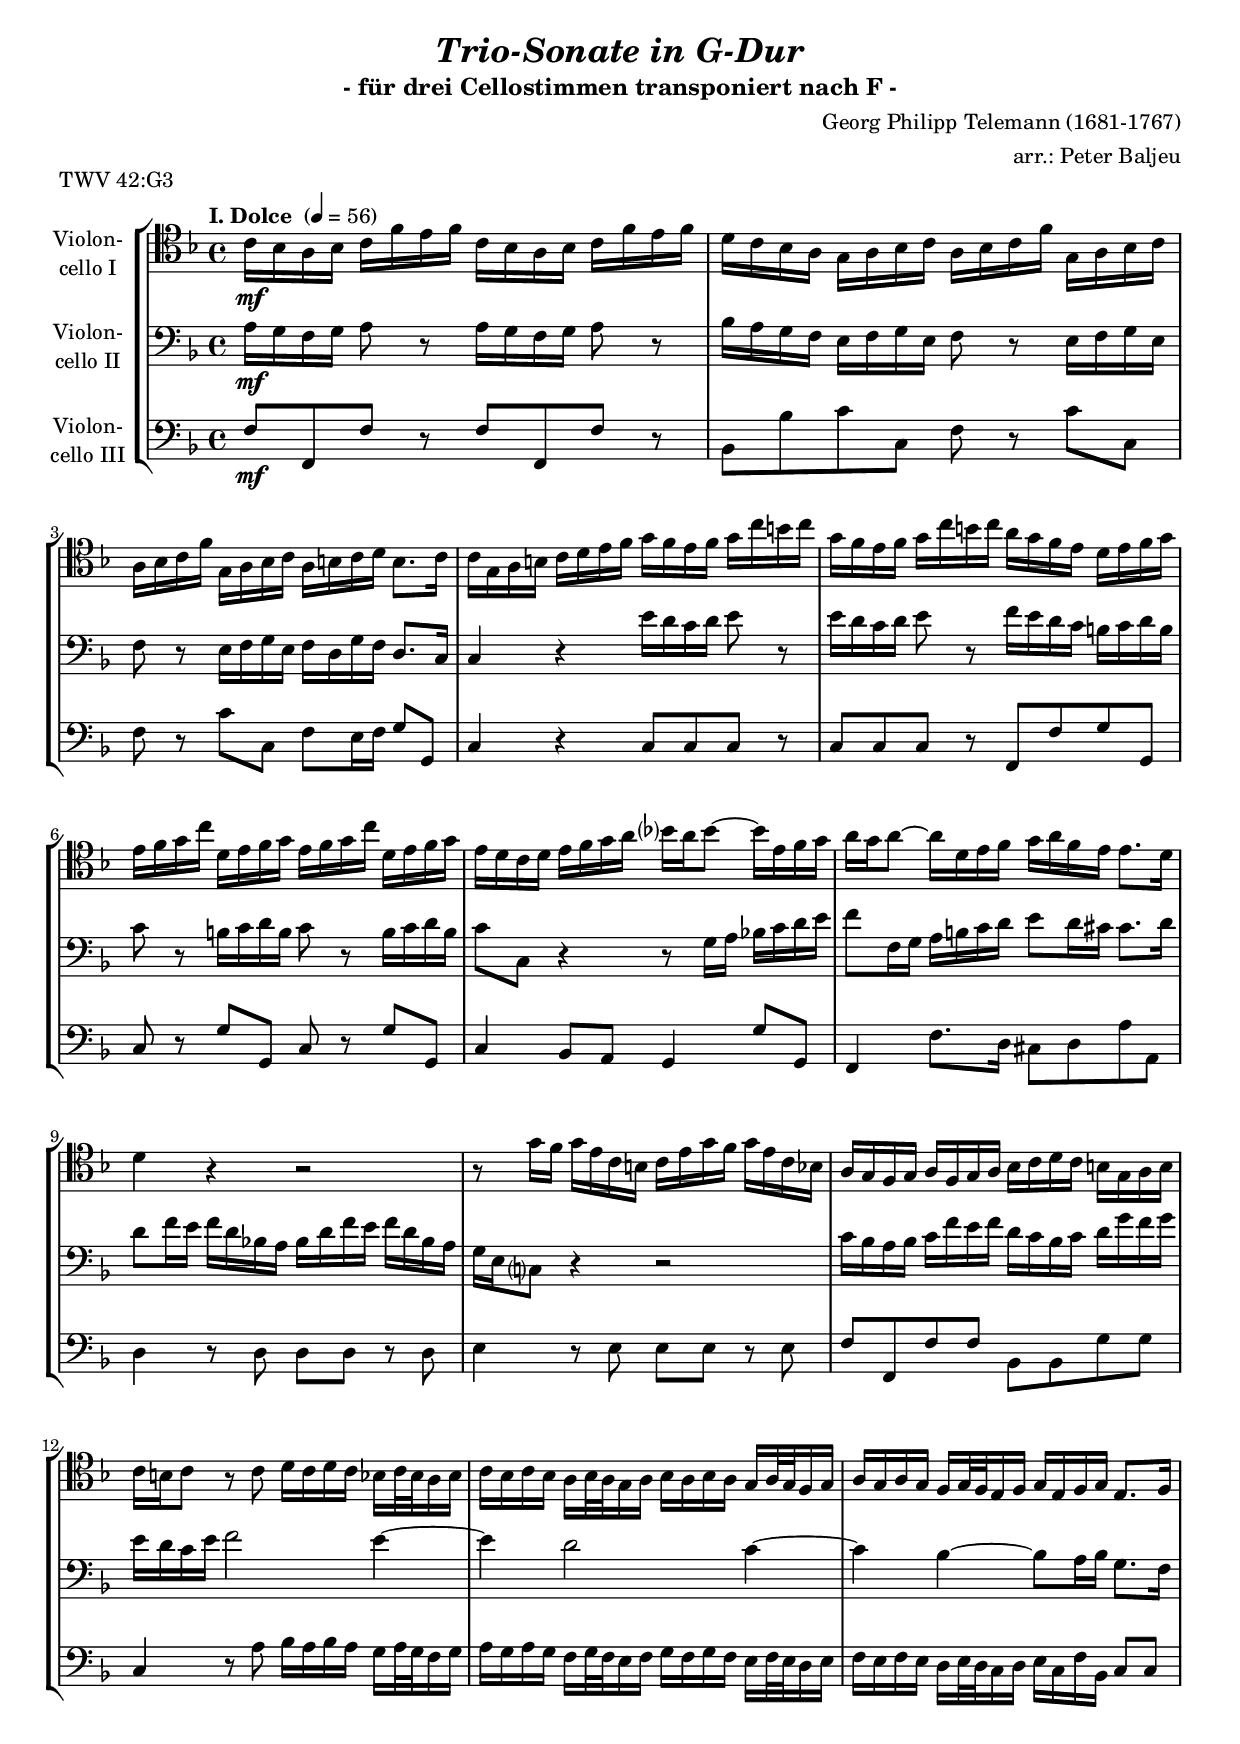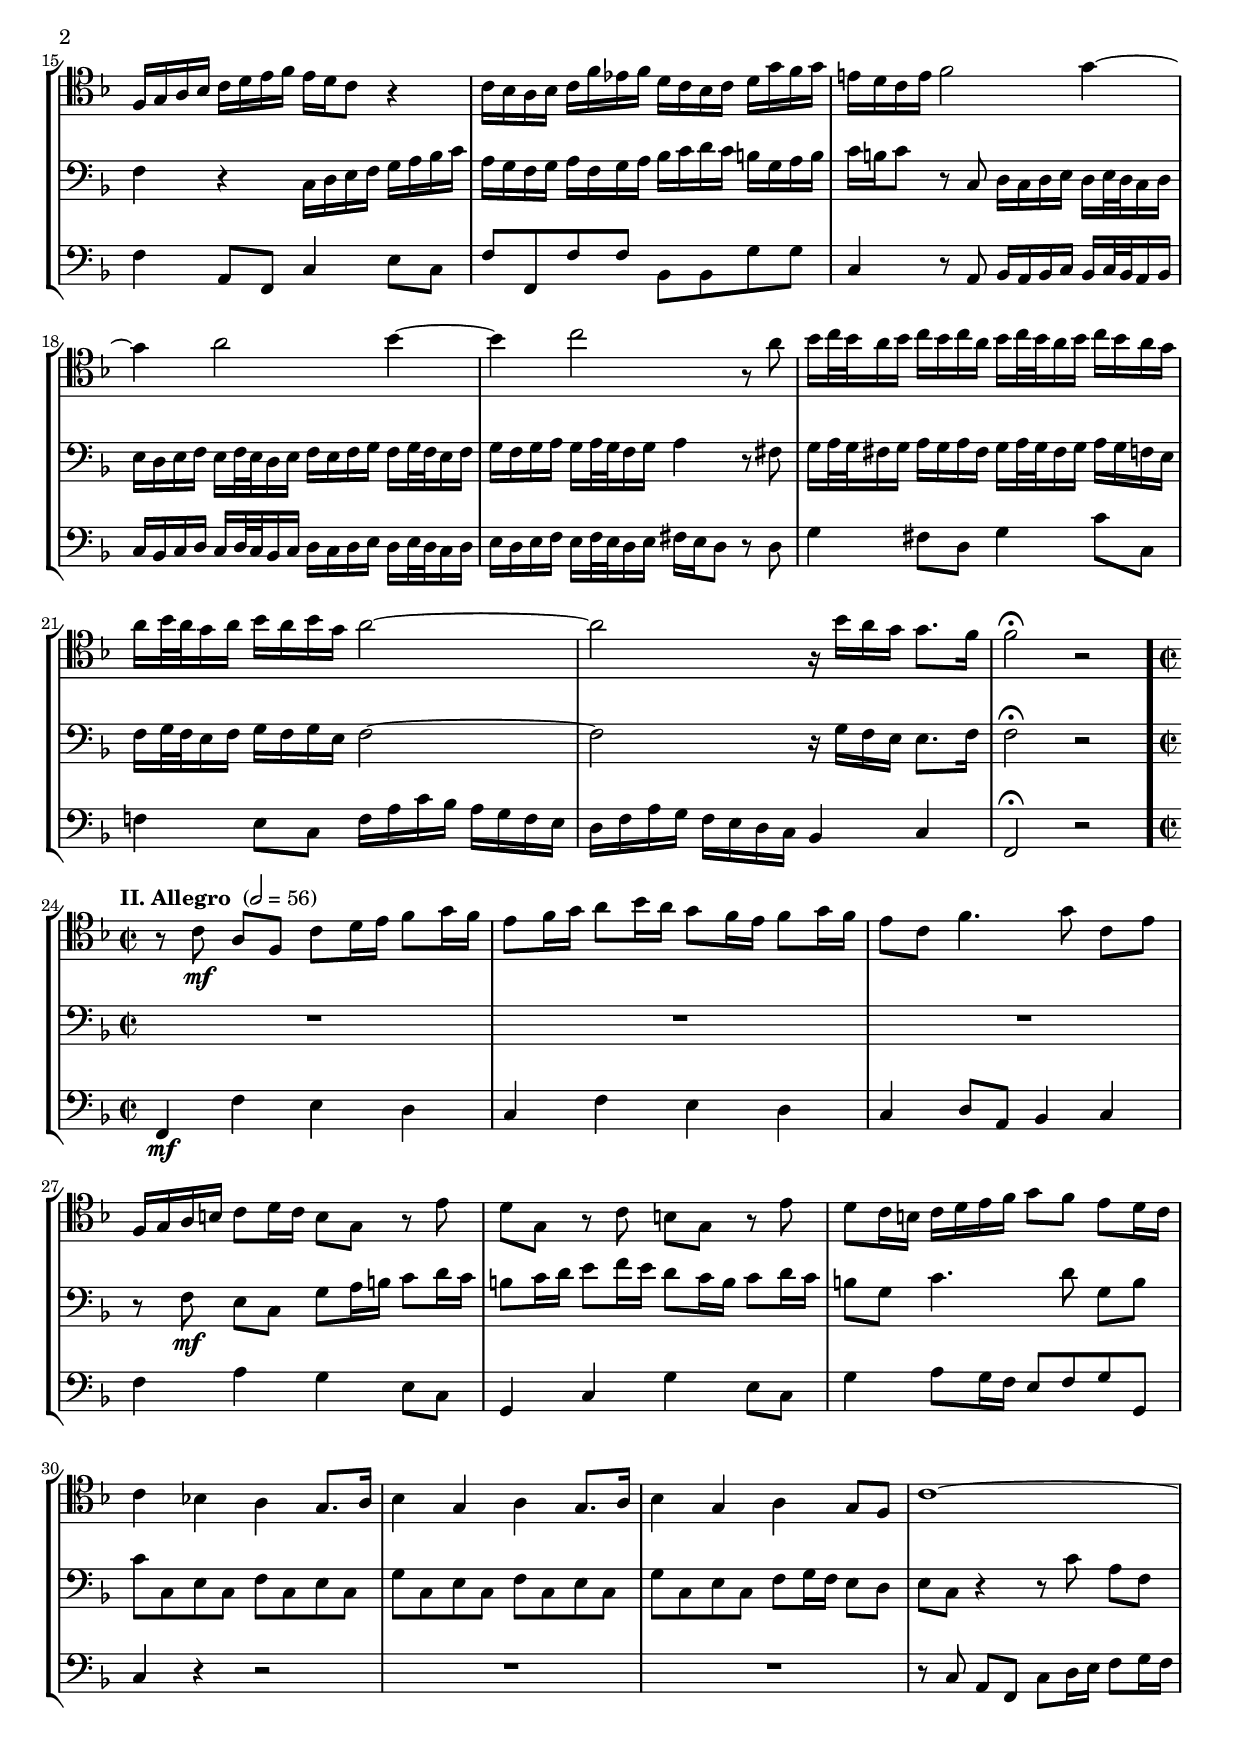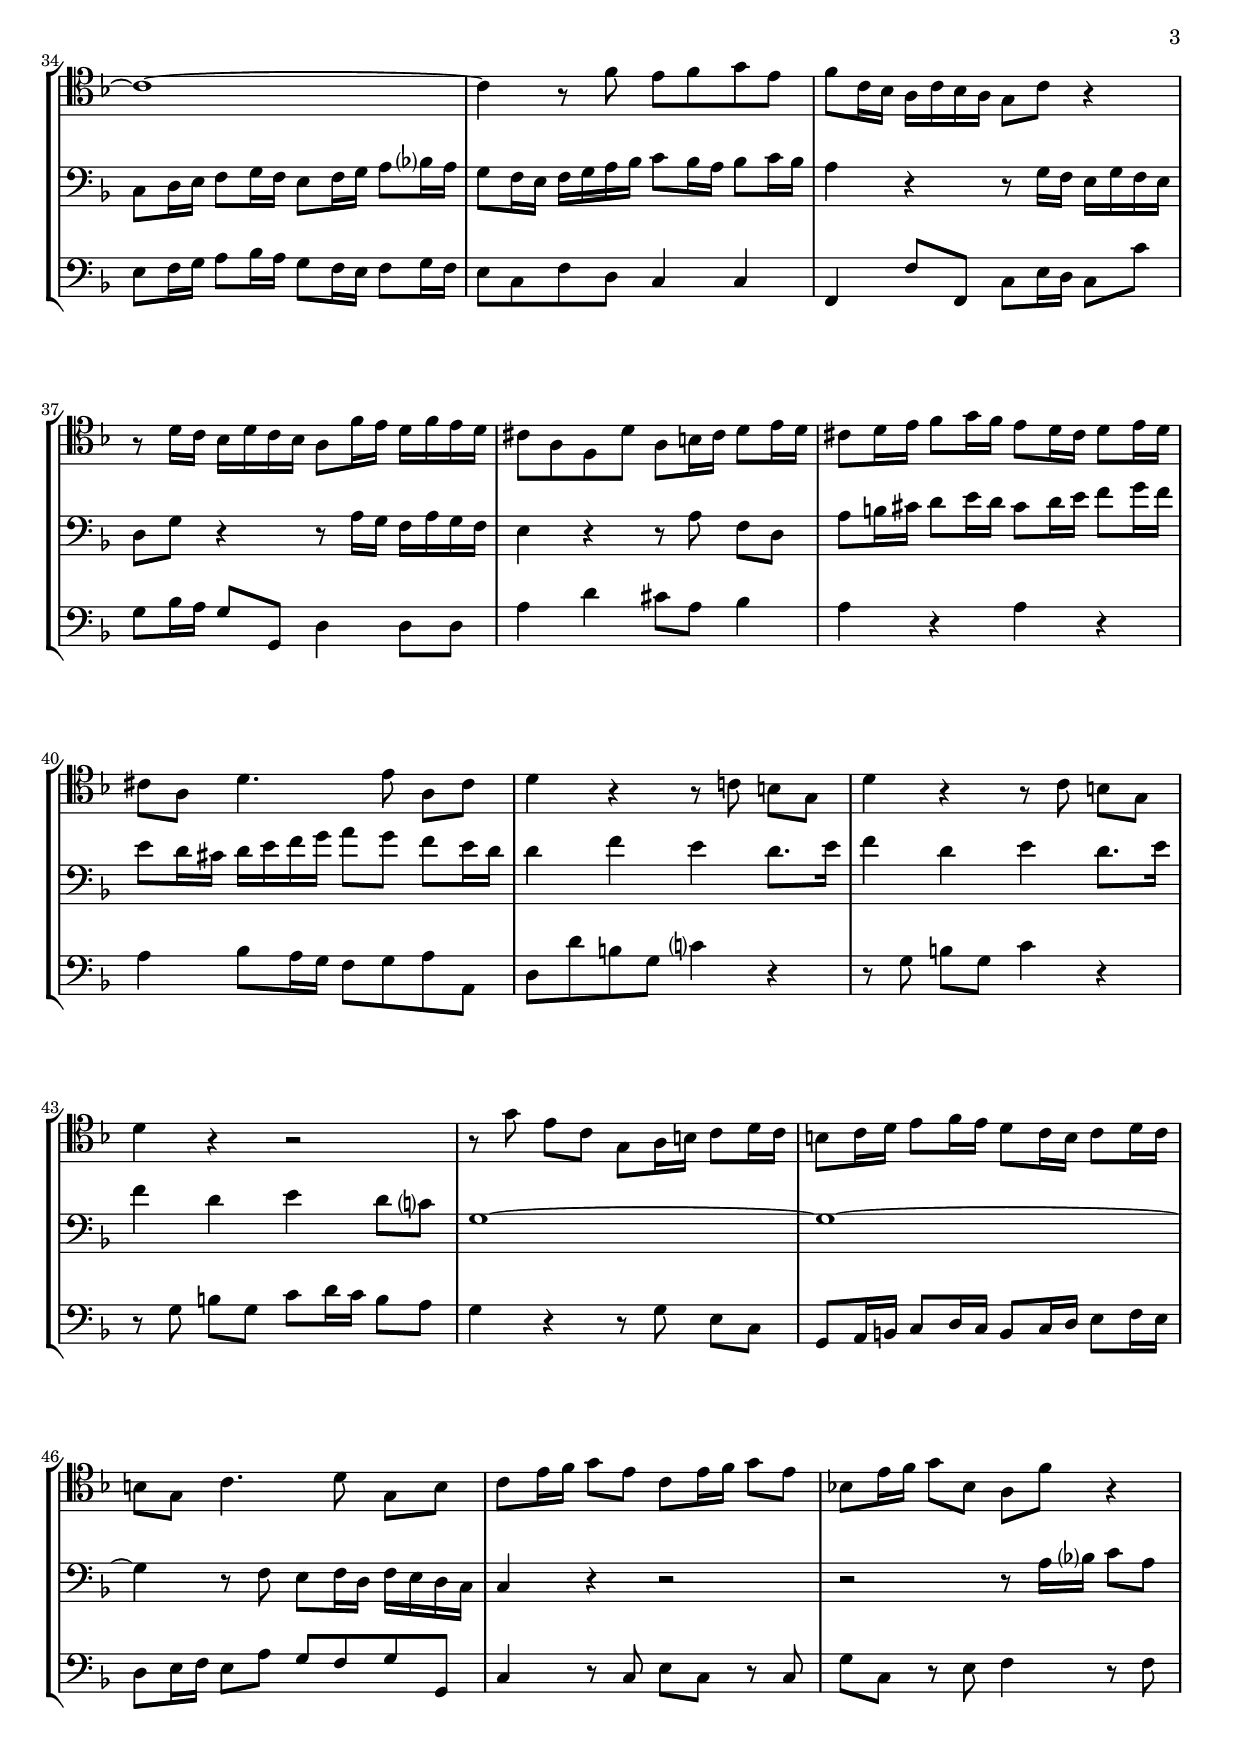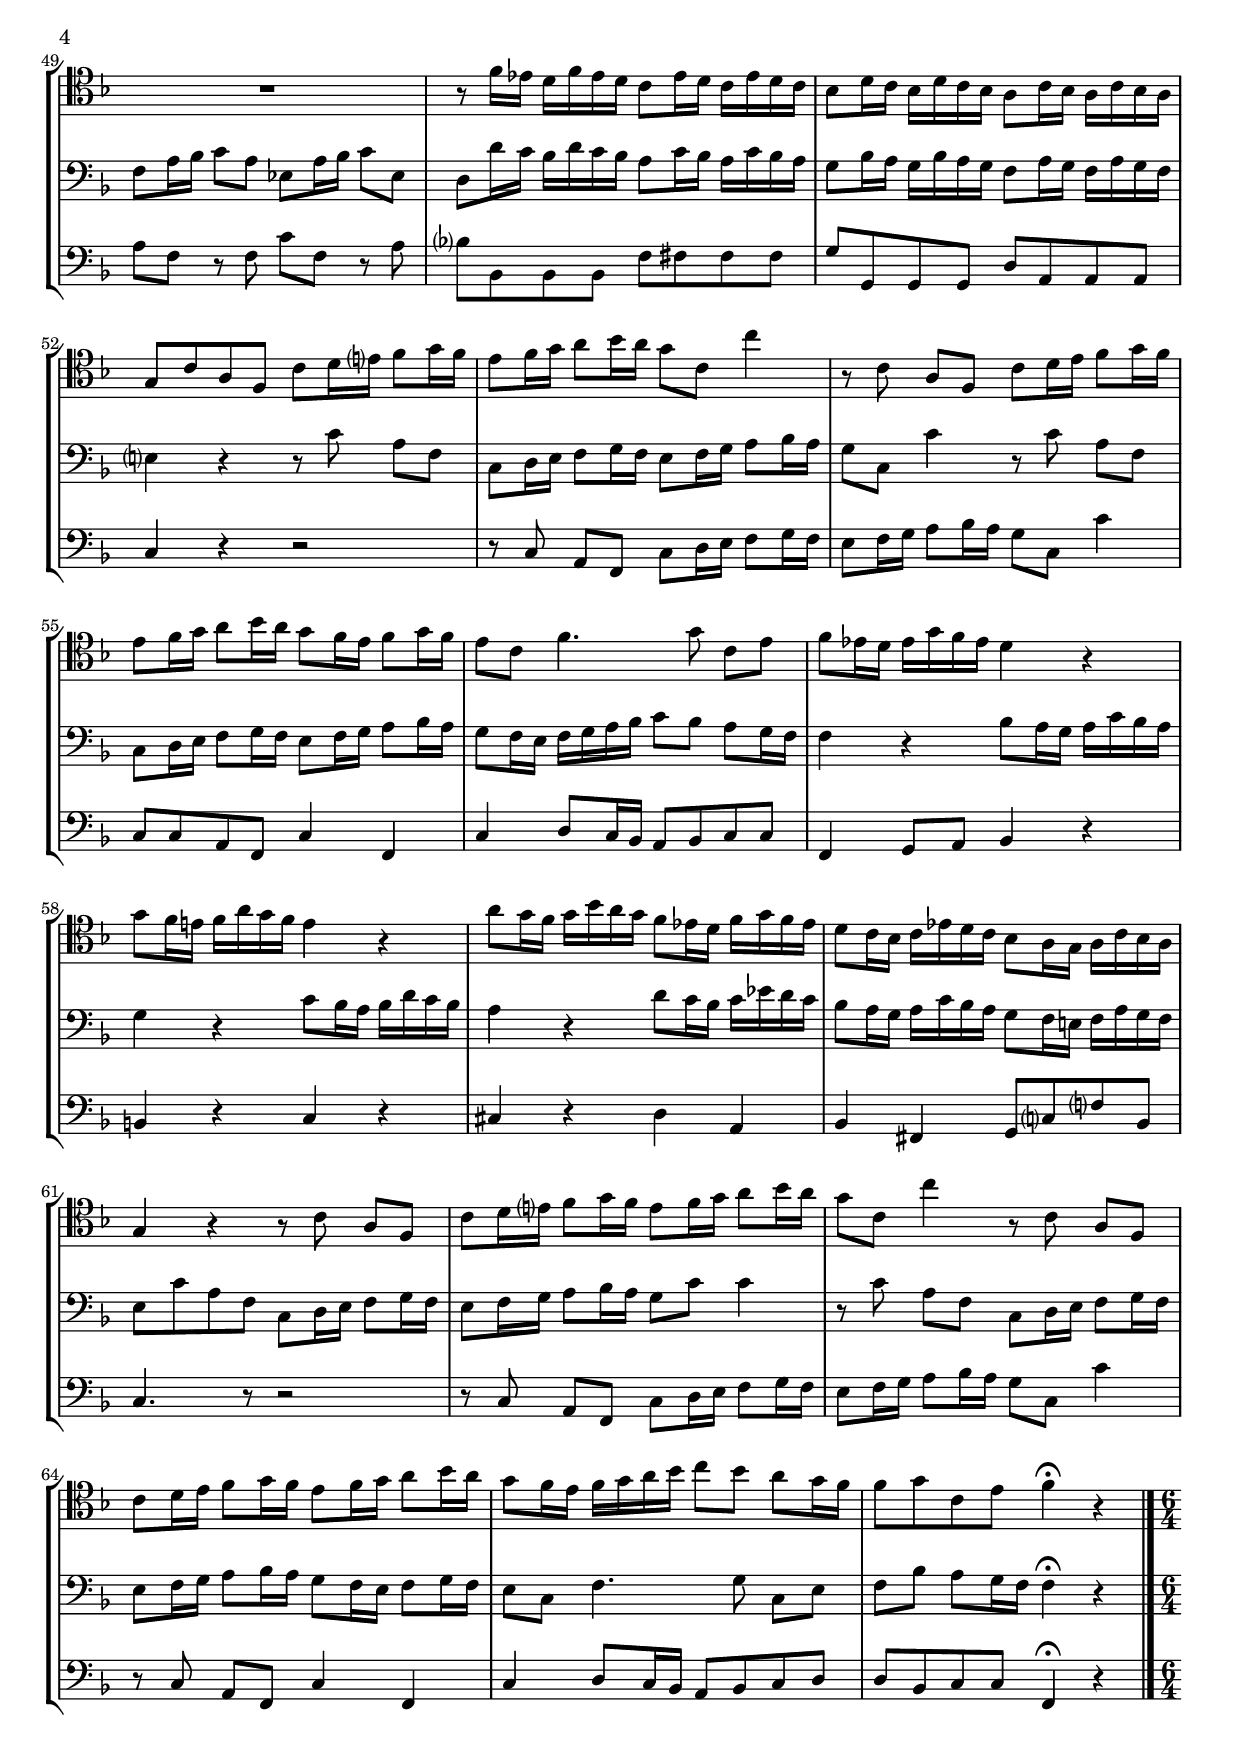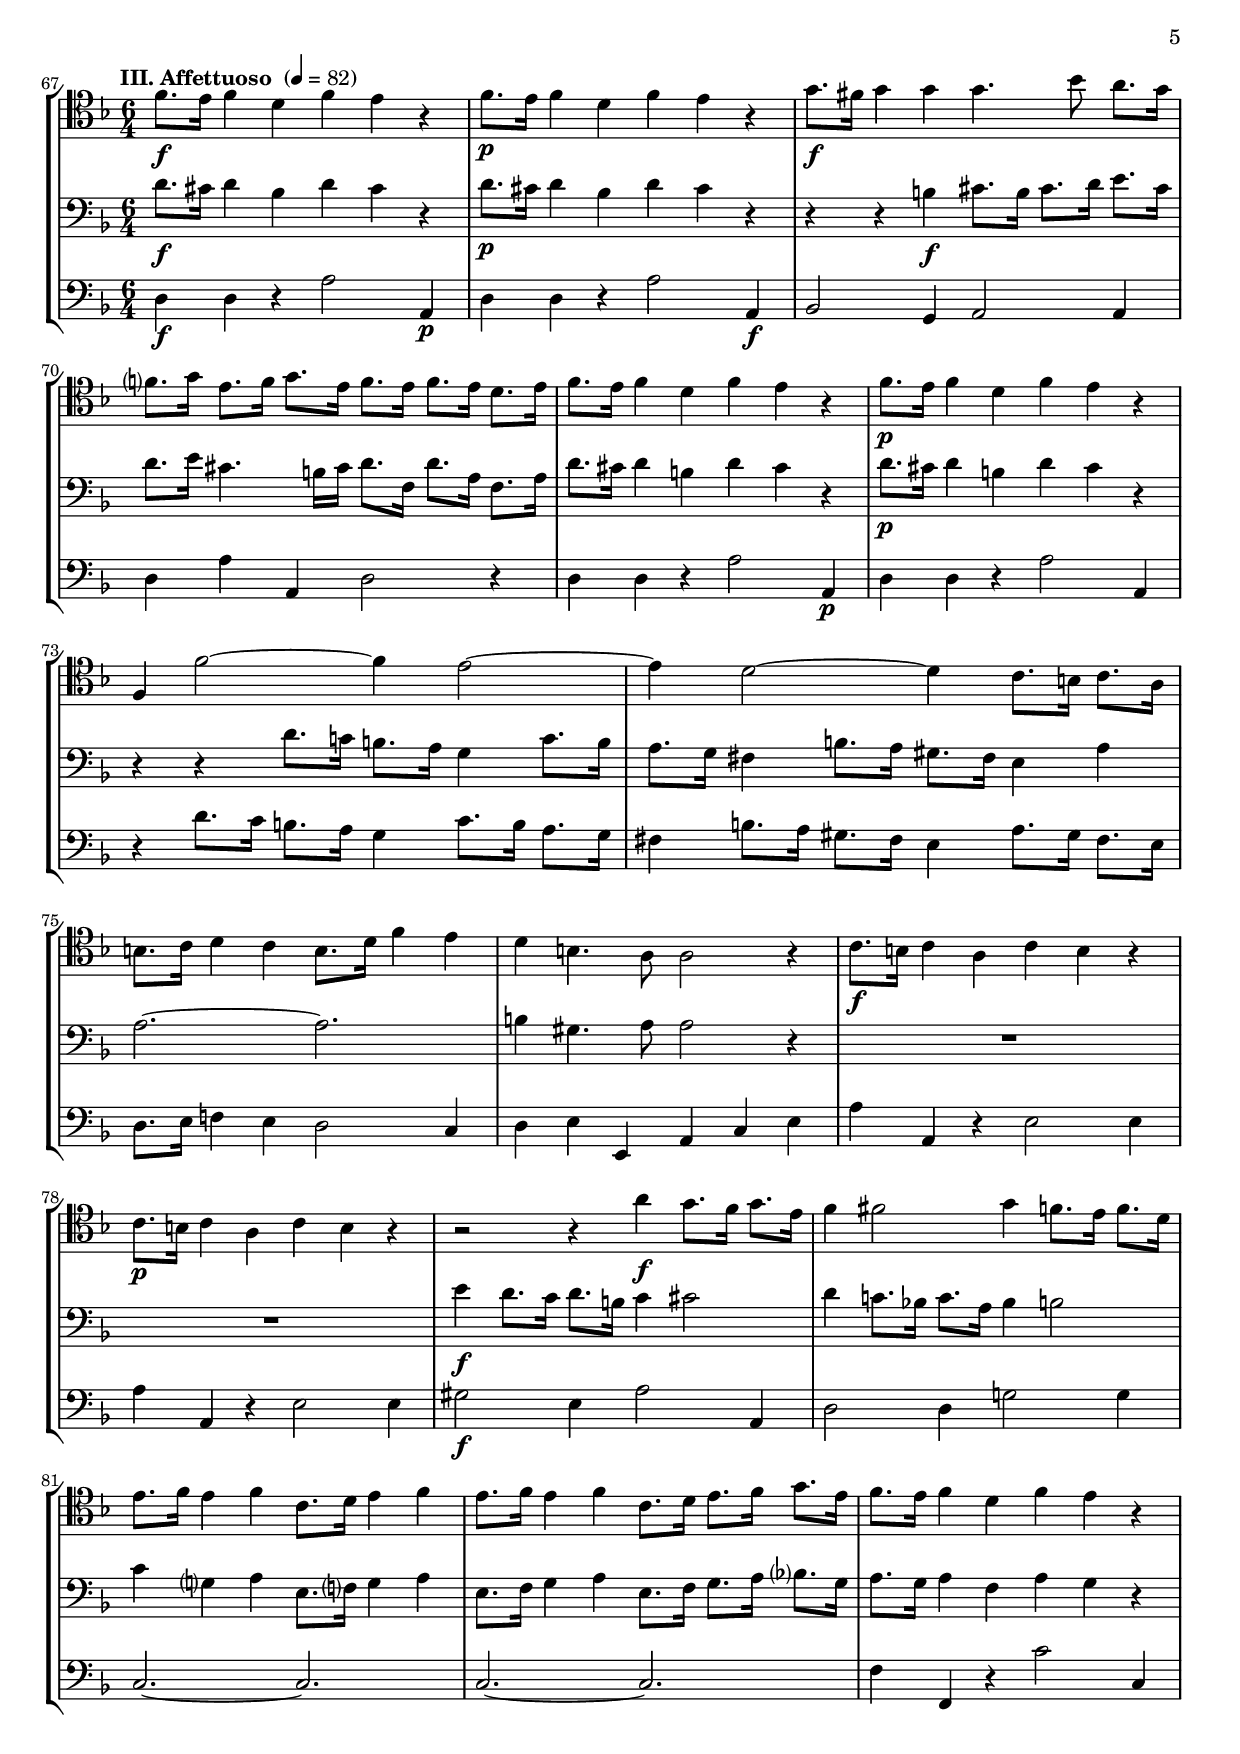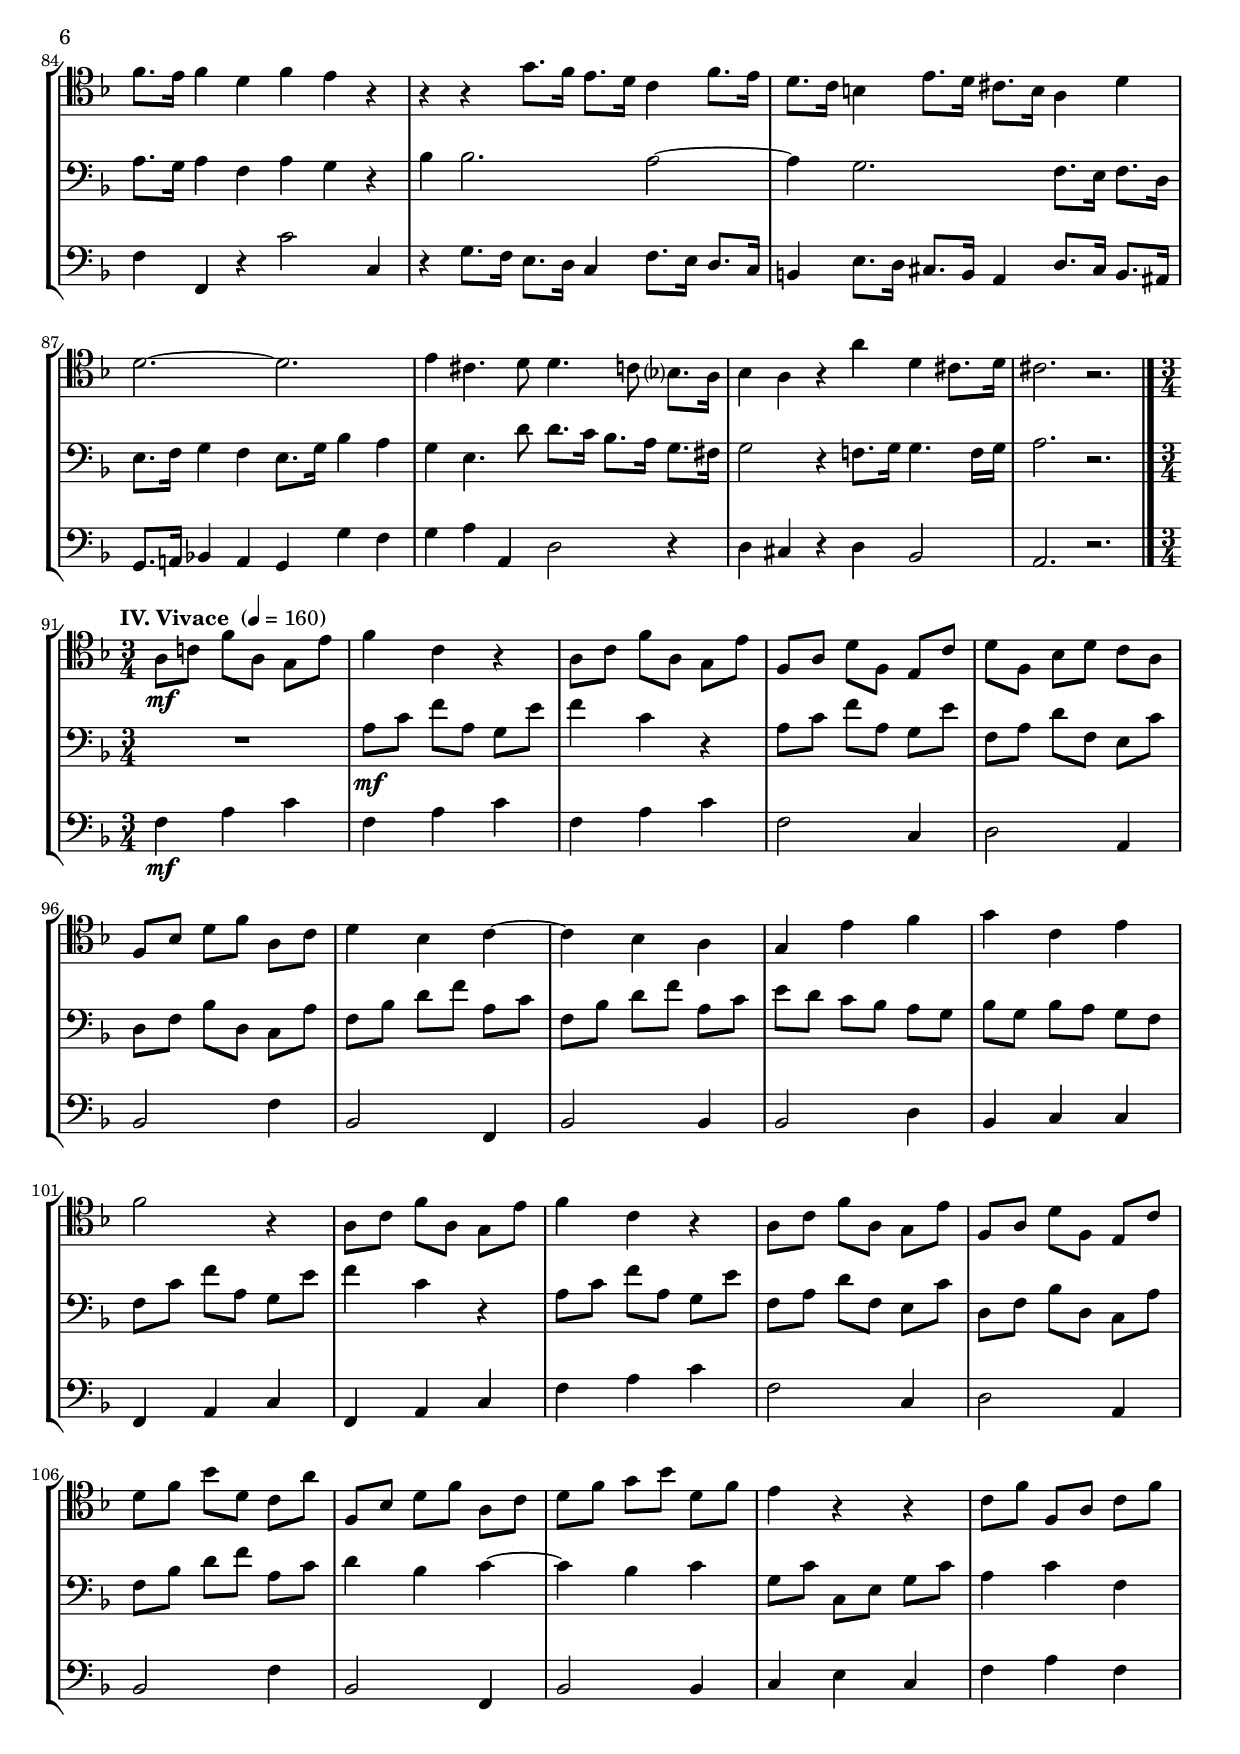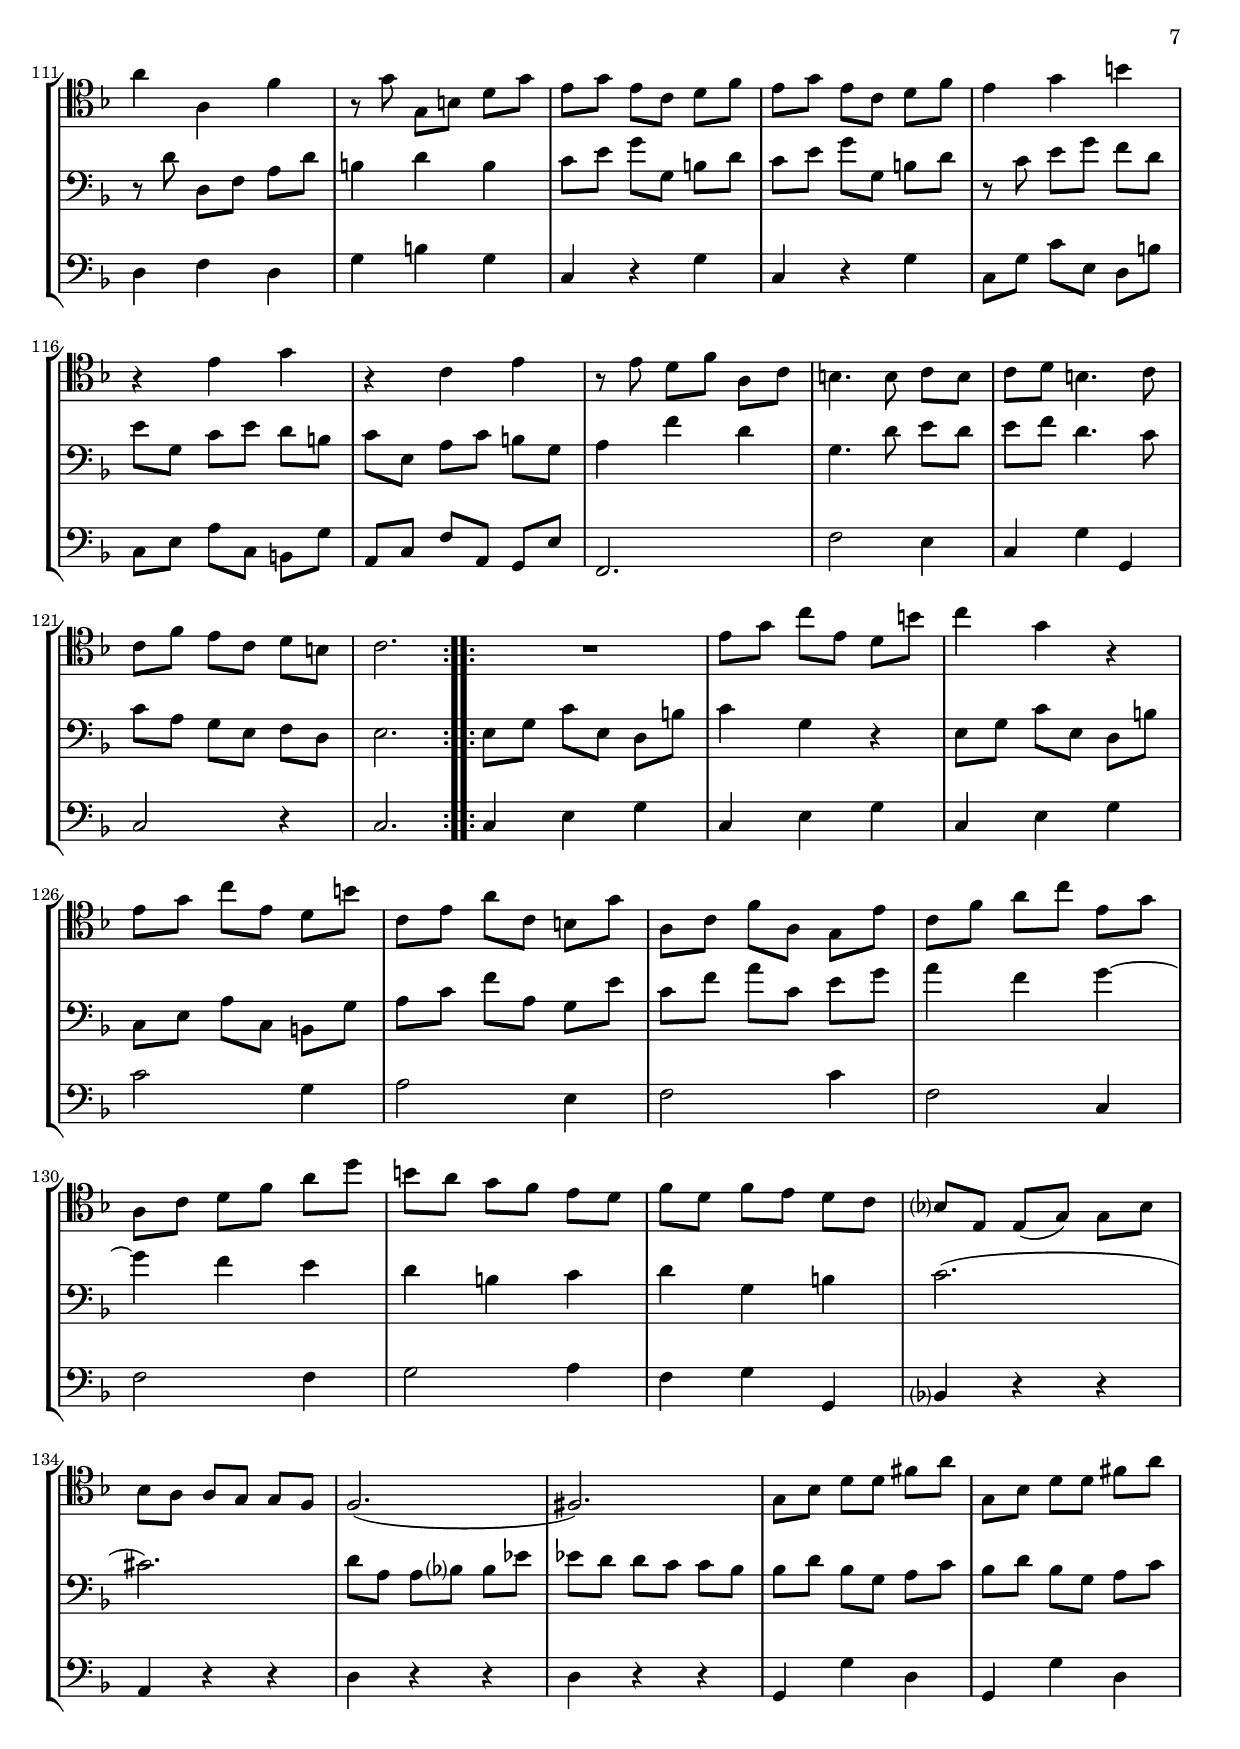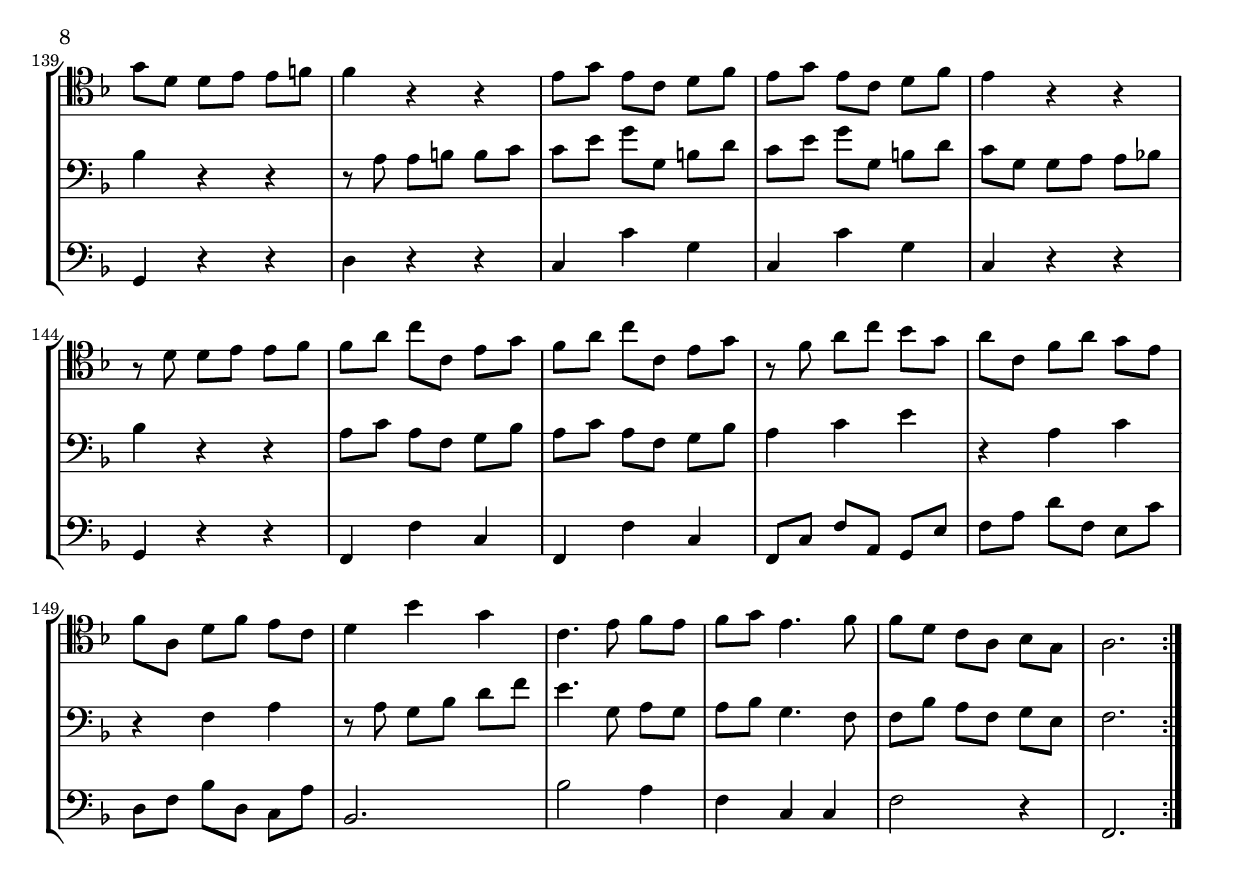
\version "2.14.2"
\include "deutsch.ly"

#(set-global-staff-size 18.5)

\header {
  title     = \markup \bold \italic "Trio-Sonate in G-Dur"
  subtitle  = "- für drei Cellostimmen transponiert nach F -"
  composer  = "Georg Philipp Telemann (1681-1767)"
  arranger  = "arr.: Peter Baljeu"
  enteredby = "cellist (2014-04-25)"
  piece     = "TWV 42:G3"
}

voiceconsts = {
  \key g \major
  \time 3/4
  \clef "bass"
  % \numericTimeSignature
  \compressFullBarRests
}

%mihi = "clarinet"
%milo = "bassoon"
mihi = "church organ"
milo = "church organ"

introa = {
           \tempo "I. Dolce " 4=56
	   \time 4/4
}

introb = {
           \break
           \tempo "II. Allegro " 2=56
	   \time 2/2
           % Set default beaming for all staves
           \set Timing.beamExceptions = #'()
           \set Timing.baseMoment = #(ly:make-moment 1 4)
           \set Timing.beatStructure = #'(1 1 1 1)
}

introc = {
           \pageBreak
           \tempo "III. Affettuoso " 4=82
	   \time 6/4
}

introd = {
           \break
           \tempo "IV. Vivace " 4=160
	   \time 3/4
           % Set default beaming for all staves
           \set Timing.beamExceptions = #'()
           \set Timing.baseMoment = #(ly:make-moment 1 4)
           \set Timing.beatStructure = #'(1 1 1)
}

va = \relative c'' {
  \voiceconsts
  \clef "tenor"

  \introa
  d16\mf c h c d g fis g d c h c d g fis g
  e d c h a h c d h c d g a, h c d
  h c d g a, h c d h cis d e cis8. d16

  d a h cis d e fis g a g fis g a d cis d
  a g fis g a d cis d h a g fis e fis g a

  fis g a d e, fis g a fis g a d e, fis g a
  fis e d e fis g a h c? h c8~ c16 fis, g a

  h a h8~ h16 e, fis g a h g fis fis8. e16
  e4 r r2
  r8 a16 g a fis d cis d fis a g a fis d c

  h a g a h g a h c d e d cis a h cis
  d cis d8 r d e16 d e d c d32 c h16 c

  d c d c h c32 h a16 h c h c h a h32 a g16 a
  h a h a g a32 g fis16 g a fis g a fis8. g16
  g a h c d e fis g fis e d8 r4

  d16 c h c d g f g e d c d e a g a
  fis! e d fis g2 a4~
  a h2 c4~
  c d2 r8 h

  c16 d32 c h16 c d c d h c d32 c h16 c d c h a
  h c32 h a16 h c h c a h2~
  h r16 c h a a8. g16
  g2\fermata r \bar "|."

  \introb
  r8 d\mf h g d' e16 fis g8 a16 g
  fis8 g16 a h8 c16 h a8 g16 fis g8 a16 g
  fis8 d g4. a8 d, fis

  g,16 a h cis d8 e16 d cis8 a r fis'
  e a, r d cis a r fis'
  e d16 cis d e fis g a8 g fis e16 d
  d4 c! h a8. h16

  c4 a h a8. h16
  c4 a h a8 g
  d'1~
  d~
  d4 r8 g fis[ g a fis]
  g d16 c h d c h a8 d r4

  r8 e16 d c e d c h8 g'16 fis e g fis e
  dis8[ h g e'] h cis16 dis e8 fis16 e
  dis8 e16 fis g8 a16 g fis8 e16 dis e8 fis16 e

  dis8 h e4. fis8 h, dis
  e4 r r8 d! cis a
  e'4 r r8 d cis a
  e'4 r r2
  r8 a fis d a h16 cis d8 e16 d

  cis8 d16 e fis8 g16 fis e8 d16 cis d8 e16 d
  cis8 a d4. e8 a, cis
  d fis16 g a8 fis d fis16 g a8 fis
  c! fis16 g a8 c, h g' r4

  R1
  r8 g16 f e g f e d8 f16 e d f e d
  c8 e16 d c e d c h8 d16 c h d c h
  a8[ d h g] d' e16 fis? g8 a16 g

  fis8 g16 a h8 c16 h a8 d, d'4
  r8 d, h g d' e16 fis g8 a16 g
  fis8 g16 a h8 c16 h a8 g16 fis g8 a16 g
  fis8 d g4. a8 d, fis

  g f16 e f a g f e4 r
  a8 g16 fis! g h a g fis4 r
  h8 a16 g a c h a g8 f16 e g a g f

  e8 d16 c d f e d c8 h16 a h d c h
  a4 r r8 d h g
  d' e16 fis? g8 a16 g fis8 g16 a h8 c16 h
  a8 d, d'4 r8 d, h g

  d' e16 fis g8 a16 g fis8 g16 a h8 c16 h
  a8 g16 fis g a h c d8 c h a16 g
  g8[ a d, fis] g4\fermata r \bar "|."

  \introc
  g8.\f fis16 g4 e g fis r
  g8.\p fis16 g4 e g fis r
  a8.\f gis16 a4 a a4. c8 h8. a16

  g?8. a16 fis8. g16 a8. fis16 g8. fis16 g8. fis16 e8. fis16
  g8. fis16 g4 e g fis r
  g8.\p fis16 g4 e g fis r

  g,4 g'2~ g4 fis2~
  fis4 e2~ e4 d8. cis16 d8. h16
  cis8. d16 e4 d cis8. e16 g4 fis
  e cis4. h8 h2 r4

  d8.\f cis16 d4 h d cis r
  d8.\p cis16 d4 h d cis r
  r2 r4 h'\f a8. g16 a8. fis16

  g4 gis2 a4 g8. fis16 g8. e16
  fis8. g16 fis4 g d8. e16 fis4 g
  fis8. g16 fis4 g d8. e16 fis8. g16 a8. fis16

  g8. fis16 g4 e g fis r
  g8. fis16 g4 e g fis r
  r r a8. g16 fis8. e16 d4 g8. fis16

  e8. d16 cis4 fis8. e16 dis8. cis16 h4 e
  e2.~ e

  fis4 dis4. e8 e4. d8 c?8. h16
  c4 h r h' e, dis8. e16
  dis2. r \bar "|."

  \introd
  \repeat volta 2 {
    h8\mf d! g h, a fis'
    g4 d r
    h8 d g h, a fis'
    g, h e g, fis d'
    e g, c e d h

    g c e g h, d
    e4 c d~
    d c h
    a fis' g
    a d, fis
    g2 r4
    h,8 d g h, a fis'

    g4 d r
    h8 d g h, a fis'
    g, h e g, fis d'
    e g c e, d h'
    g, c e g h, d
    e g a c e, g

    fis4 r r
    d8 g g, h d g
    h4 h, g'
    r8 a a, cis e a
    fis a fis d e g
    fis a fis d e g

    fis4 a cis
    r fis, a
    r d, fis
    r8 fis e g h, d
    cis4. cis8 d cis
    d e cis4. d8
    d g fis d e cis

    d2.
  }
  \repeat volta 2 {
    R2.
    fis8 a d fis, e cis'
    d4 a r
    fis8 a d fis, e cis'
    d,fis h d, cis a'

    h, d g h, a fis'
    d g h d fis, a
    h, d e g h e
    cis h a g fis e
    g e g fis e d

    c? fis, fis( a) a c
    c h h a a g
    g2.(
    gis)
    a8 c e e gis h
    a, c e e gis h

    a e e fis fis g!
    g4 r r
    fis8 a fis d e g
    fis a fis d e g
    fis4 r r
    r8 e e fis fis g

    g h d d, fis a
    g h d d, fis a
    r g h d c a
    h d, g h a fis
    g h, e g fis d

    e4 c' a
    d,4. fis8 g fis
    g a fis4. g8
    g e d h c a
    h2.
  }
}

vb = \relative c'' {
  \voiceconsts

  \introa
  h16\mf a g a h8 r h16 a g a h8 r
  c16 h a g fis g a fis g8 r fis16 g a fis
  g8 r fis16 g a fis g e a g e8. d16

  d4 r fis'16 e d e fis8 r
  fis16 e d e fis8 r g16 fis e d cis d e cis
  d8 r cis16 d e cis d8 r cis16 d e cis

  d8 d, r4 r8 a'16 h c! d e fis
  g8 g,16 a h cis d e fis8 e16 dis dis8. e16
  e8 g16 fis g e c! h c e g fis g e c h

  a fis d?8 r4 r2
  d'16 c h c d g fis g e d c d e a g a
  fis e d fis g2 fis4~
  fis e2 d4~

  d c~ c8 h16 c a8. g16
  g4 r d16 e fis g a h c d
  h a g a h g a h c d e d cis a h cis

  d cis d8 r d, e16 d e fis e fis32 e d16 e
  fis e fis g fis g32 fis e16 fis g fis g a g a32 g fis16 g
  a g a h a h32 a g16 a h4 r8 gis

  a16 h32 a gis16 a h a h gis a h32 a gis16 a h a g fis
  g a32 g fis16 g a g a fis g2~
  g r16 a g fis fis8. g16
  g2\fermata r \bar "|."

  \introb
  R1*3
  r8 g\mf fis d a' h16 cis d8 e16 d
  cis8 d16 e fis8 g16 fis e8 d16 cis d8 e16 d
  cis8 a d4. e8 a, cis

  d[ d, fis d] g[ d fis d]
  a'[ d, fis d] g[ d fis d]
  a'[ d, fis d] g a16 g fis8 e
  fis d r4 r8 d' h8 g

  d e16 fis g8 a16 g fis8 g16 a h8 c?16 h
  a8 g16 fis g a h c d8 c16 h c8 d16 c
  h4 r r8 a16 g fis a g fis

  e8 a r4 r8 h16 a g h a g
  fis4 r r8 h g e
  h' cis16 dis e8 fis16 e dis8 e16 fis g8 a16 g

  fis8 e16 dis e fis g a h8 a g fis16 e
  e4 g fis e8. fis16
  g4 e fis e8. fis16
  g4 e fis e8 d?
  a1~
  a~

  a4 r8 g fis g16 e g fis e d
  d4 r r2
  r r8 h'16 c? d8 h
  g h16 c d8 h f h16 c d8 f,

  e e'16 d c e d c h8 d16 c h d c h
  a8 c16 h a c h a g8 h16 a g h a g
  fis?4 r r8 d' h g

  d e16 fis g8 a16 g fis8 g16 a h8 c16 h
  a8 d, d'4 r8 d h g
  d e16 fis g8 a16 g fis8 g16 a h8 c16 h

  a8 g16 fis g a h c d8 c h a16 g
  g4 r c8 h16 a h d c h
  a4 r d8 c16 h c e d c
  h4 r e8 d16 c d f e d

  c8 h16 a h d c h a8 g16 fis! g h a g
  fis8[ d' h g] d e16 fis g8 a16 g
  fis8 g16 a h8 c16 h a8 d d4

  r8 d h g d e16 fis g8 a16 g
  fis8 g16 a h8 c16 h a8 g16 fis g8 a16 g
  fis8 d g4. a8 d, fis
  g c h a16 g g4\fermata r \bar "|."

  \introc
  e'8.\f dis16 e4 c e dis r
  e8.\p dis16 e4 c e dis r
  r r cis\f dis8. cis16 dis8. e16 fis8. dis16

  e8. fis16 dis4. cis16 dis e8. g,16 e'8. h16 g8. h16
  e8. dis16 e4 cis e dis r
  e8.\p dis16 e4 cis e dis r

  r r e8. d!16 cis8. h16 a4 d8. cis16
  h8. a16 gis4 cis8. h16 ais8. gis16 fis4 h
  h2.~ h
  cis4 ais4. h8 h2 r4

  R1.*2
  fis'4\f e8. d16 e8. cis16 d4 dis2
  e4 d!8. c!16 d8. h16 c4 cis2
  d4 a? h fis8. g?16 a4 h

  fis8. g16 a4 h fis8. g16 a8. h16 c?8. a16
  h8. a16 h4 g h a r
  h8. a16 h4 g h a r
  c c2. h2~

  h4 a2. g8. fis16 g8. e16
  fis8. g16 a4 g fis8. a16 c4 h

  a fis4. e'8 e8. d16 c8. h16 a8. gis16
  a2 r4 g!8. a16 a4. g16 a
  h2. r \bar "|."

  \introd
  \repeat volta 2 {
    R2.
    h8\mf d g h, a fis'
    g4 d r
    h8 d g h, a fis'
    g, h e g, fis d'
    e, g c e, d h'

    g c e g h, d
    g, c e g h, d
    fis e d c h a
    c a c h a g
    g d' g h, a fis'
    g4 d r

    h8 d g h, a fis'
    g, h e g, fis d'
    e, g c e, d h'
    g c e g h, d
    e4 c d~
    d c d

    a8 d d, fis a d
    h4 d g,
    r8 e' e, g h e
    cis4 e cis
    d8 fis a a, cis e
    d fis a a, cis e

    r d fis a g e
    fis a, d fis e cis
    d fis, h d cis a
    h4 g' e
    a,4. e'8 fis e
    fis g e4. d8

    d h a fis g e
    fis2.
  }
  \repeat volta 2 {
    fis8 a d fis, e cis'
    d4 a r
    fis8 a d fis, e cis'
    d, fis h d, cis a'

    h d g h, a fis'
    d g h d, fis a
    h4 g a~
    a g fis
    e cis d
    e a, cis
    d2.(
    dis)

    e8 h h c? c f
    f e e d d c
    c e c a h d
    c e c a h d
    c4 r r
    r8 h h cis cis d

    d fis a a, cis e
    d fis a a, cis e
    d a a h h c!
    c4 r r
    h8 d h g a c
    h d h g a c

    h4 d fis
    r h, d
    r g, h
    r8 h a c e g

    fis4. a,8 h a
    h c a4. g8
    g c h g a fis
    g2.
  }
}

vc = \relative c'' {
  \voiceconsts

  \introa
  g8\mf g, g' r g g, g' r
  c, c' d d, g r d' d,
  g r d' d, g fis16 g a8 a,
  d4 r d8 d d r

  d d d r g, g' a a,
  d r a' a, d r a' a,
  d4 c8 h a4 a'8 a,
  g4 g'8. e16 dis8 e h' h,

  e4 r8 e e e r e
  fis4 r8 fis fis fis r fis
  g g, g' g c, c a' a
  d,4 r8 h' c16 h c h a h32 a g16 a

  h a h a g a32 g fis16 g a g a g fis g32 fis e16 fis
  g fis g fis e fis32 e d16 e fis d g c, d8 d
  g4 h,8 g d'4 fis8 d

  g g, g' g c, c a' a
  d,4 r8 h c16 h c d c d32 c h16 c
  d c d e d e32 d c16 d e d e fis e fis32 e d16 e

  fis e fis g fis g32 fis e16 fis gis fis e8 r e
  a4 gis8 e a4 d8 d,
  g!4 fis8 d g16 h d c h a g fis
  e g h a g fis e d c4 d
  g,2\fermata r \bar "."

  \introb
  g4\mf g' fis e
  d g fis e
  d e8 h c4 d
  g h a fis8 d
  a4 d a' fis8 d

  a'4 h8 a16 g fis8[ g a a,]
  d4 r r2
  R1*2
  r8 d h g d' e16 fis g8 a16 g

  fis8 g16 a h8 c16 h a8 g16 fis g8 a16 g
  fis8[ d g e] d4 d
  g, g'8 g, d' fis16 e d8 d'
  a c16 h a8 a, e'4 e8 e

  h'4 e dis8 h c4
  h r h r
  h c8 h16 a g8[ a h h,]
  e[ e' cis a] d?4 r
  r8 a cis a d4 r

  r8 a cis a d e16 d cis8 h
  a4 r r8 a fis d
  a h16 cis d8 e16 d cis8 d16 e fis8 g16 fis
  e8 fis16 g fis8 h a[ g a a,]

  d4 r8 d fis d r d
  a' d, r fis g4 r8 g
  h g r g d' g, r h
  c?[ c, c c] g'[ gis gis gis]

  a[ a, a a] e'[ h h h]
  d4 r r2
  r8 d h g d' e16 fis g8 a16 g
  fis8 g16 a h8 c16 h a8 d, d'4

  d,8[ d h g] d'4 g,
  d' e8 d16 c h8[ c d d]
  g,4 a8 h c4 r
  cis r d r
  dis r e h

  c gis a8[ d? g? c,]
  d4. r8 r2
  r8 d h g d' e16 fis g8 a16 g
  fis8 g16 a h8 c16 h a8 d, d'4

  r8 d, h g d'4 g,
  d' e8 d16 c h8[ c d e]
  e[ c d d] g,4\fermata r \bar "|."

  \introc
  e'\f e r h'2 h,4\p
  e e r h'2 h,4\f
  c2 a4 h2 h4
  e h' h, e2 r4

  e e r h'2 h,4\p
  e e r h'2 h,4
  r e'8. d16 cis8. h16 a4 d8. cis16 h8. a16

  gis4 cis8. h16 ais8. gis16 fis4 h8.ais16 gis8. fis16
  e8. fis16 g!4 fis e2 d4
  e fis fis, h d fis
  h h, r fis'2 fis4

  h h, r fis'2 fis4
  ais2\f fis4 h2 h,4
  e2 e4 a!2 a4
  d,2.~ d
  d~ d

  g4 g, r d''2 d,4
  g g, r d''2 d,4
  r a'8. g16 fis8.e16 d4 g8. fis16 e8. d16

  cis4 fis8. e16 dis8. cis16 h4 e8. dis16 cis8. his16
  a8. h!16 c!4 h a a' g

  a h h, e2 r4
  e dis r e c2
  h2. r \bar "|."

  \introd
  \repeat volta 2 {
    g'4\mf h d
    g, h d
    g, h d
    g,2 d4
    e2 h4
    c2 g'4
    c,2 g4
    c2 c4

    c2 e4
    c d d
    g, h d
    g, h d
    g h d
    g,2 d4
    e2 h4
    c2 g'4

    c,2 g4
    c2 c4
    d fis d
    g h g
    e g e
    a cis a
    d, r a'
    d, r a'

    d,8 a' d fis, e cis'
    d, fis h d, cis a'
    h, d g h, a fis'
    g,2.
    g'2 fis4
    d a' a,
    d2 r4

    d2.
  }
  \repeat volta 2 {
    d4 fis a
    d, fis a
    d, fis a
    d2 a4
    h2 fis4
    g2 d'4
    g,2 d4

    g2 g4
    a2 h4
    g a a,
    c? r r
    h r r
    e r r
    e r r
    a, a' e

    a, a' e
    a, r r
    e' r r
    d d' a
    d, d' a
    d, r r
    a r r
    g g' d

    g, g' d
    g,8 d' g h, a fis'
    g h e g, fis d'
    e, g c e, d h'

    c,2.
    c'2 h4
    g d d
    g2 r4
    g,2.
  }
}


music = \new StaffGroup <<
      \new Staff {
	\set Staff.midiInstrument = \mihi
	\set Staff.instrumentName = \markup \center-column { "Violon-" "cello I" }
	\transpose g f, { \va }
      }

      \new Staff {
	\set Staff.midiInstrument = \mihi
	\set Staff.instrumentName = \markup \center-column { "Violon-" "cello II" }
	\transpose g f, { \vb }
      }

      \new Staff {
	\set Staff.midiInstrument = \milo
	\set Staff.instrumentName = \markup \center-column { "Violon-" "cello III" }
	\transpose g f, { \vc }
      }
>>

\book {
  \score {
    \music
    \layout {}
  }

  \score {
    \unfoldRepeats \music

    \midi {
      \context {
        \Score
      }
    }
  }
}
